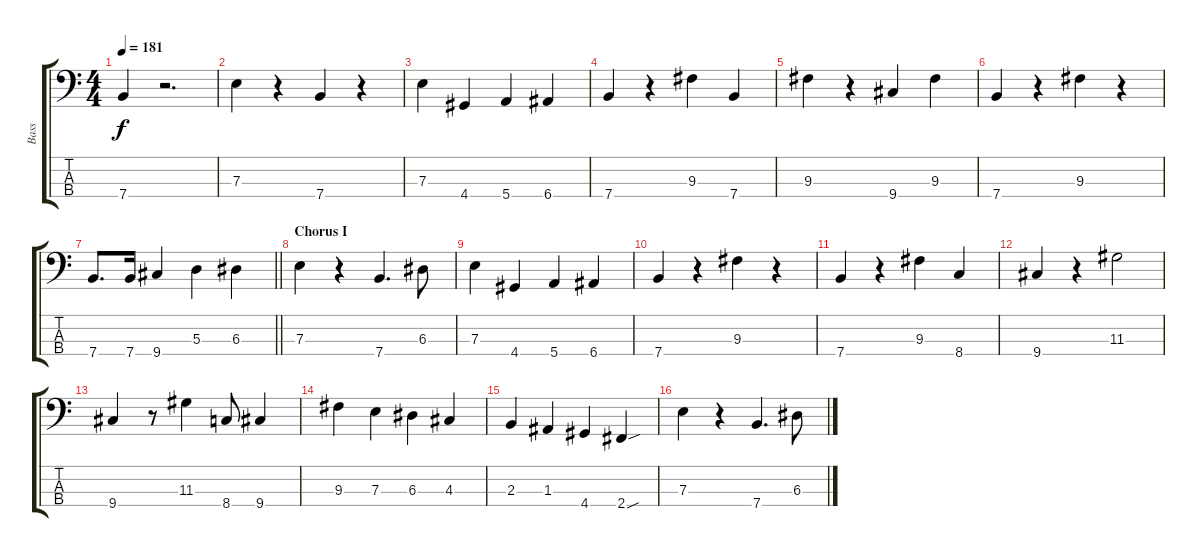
\track ("Bass" "Bass") {instrument electricbassfinger}
\staff {score tabs}
\tuning (G2 D2 A1 E1) {hide}
\ts (4 4)
\tempo 181
\clef f4
\ks c
7.4.4{dy f} r.2{d} |
7.3.4 r.4 7.4.4 r.4 |
7.3.4 4.4.4 5.4.4 6.4.4 |
7.4.4 r.4 9.3.4 7.4.4 |
9.3.4 r.4 9.4.4 9.3.4 |
7.4.4 r.4 9.3.4 r.4 |
\barLineRight lightlight
7.4.8{d} 7.4.16 9.4.4 5.3.4 6.3.4 |
\section ("" "Chorus I")
7.3.4 r.4 7.4.4{d} 6.3.8 |
7.3.4 4.4.4 5.4.4 6.4.4 |
7.4.4 r.4 9.3.4 r.4 |
7.4.4 r.4 9.3.4 8.4.4 |
9.4.4 r.4 11.3.2 |
9.4.4 r.8 11.3.4 8.4.8 9.4.4 |
9.3.4 7.3.4 6.3.4 4.3.4 |
2.3.4 1.3.4 4.4.4 2.4{sou}.4 |
7.3.4 r.4 7.4.4{d} 6.3.8
